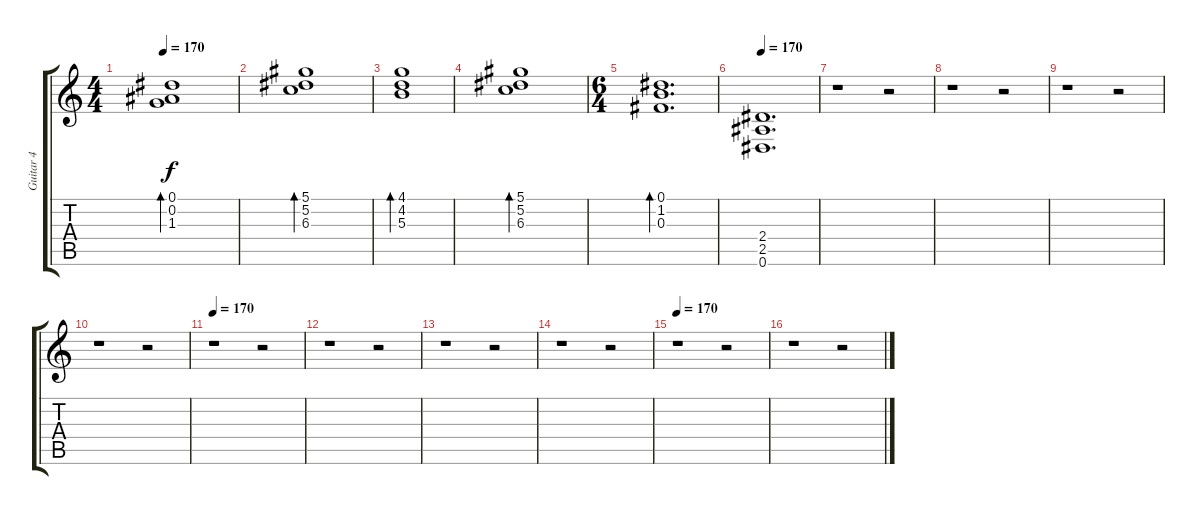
\track ("Guitar 4" "Guitar 4") {instrument distortionguitar}
\staff {score tabs}
\tuning (Eb4 Bb3 Gb3 Db3 Ab2 Eb2) {hide}
\ts (4 4)
\tempo 170
\clef g2
\ks c
(0.1 0.2 1.3).1{bd 480 dy f} |
(5.1 5.2 6.3).1{bd 480} |
(4.1 4.2 5.3).1{bd 480} |
(5.1 5.2 6.3).1{bd 480} |
\ts (6 4)
(0.1 1.2 0.3).1{d bd 480} |
\tempo 170
(2.4 2.5 0.6).1{d volume 10 instrument distortionguitar} |
r.1 r.2 |
r.1 r.2 |
r.1 r.2 |
r.1 r.2 |
\tempo 170
r.1 r.2 |
r.1 r.2 |
r.1 r.2 |
r.1 r.2 |
\tempo 170
r.1 r.2 |
r.1 r.2
